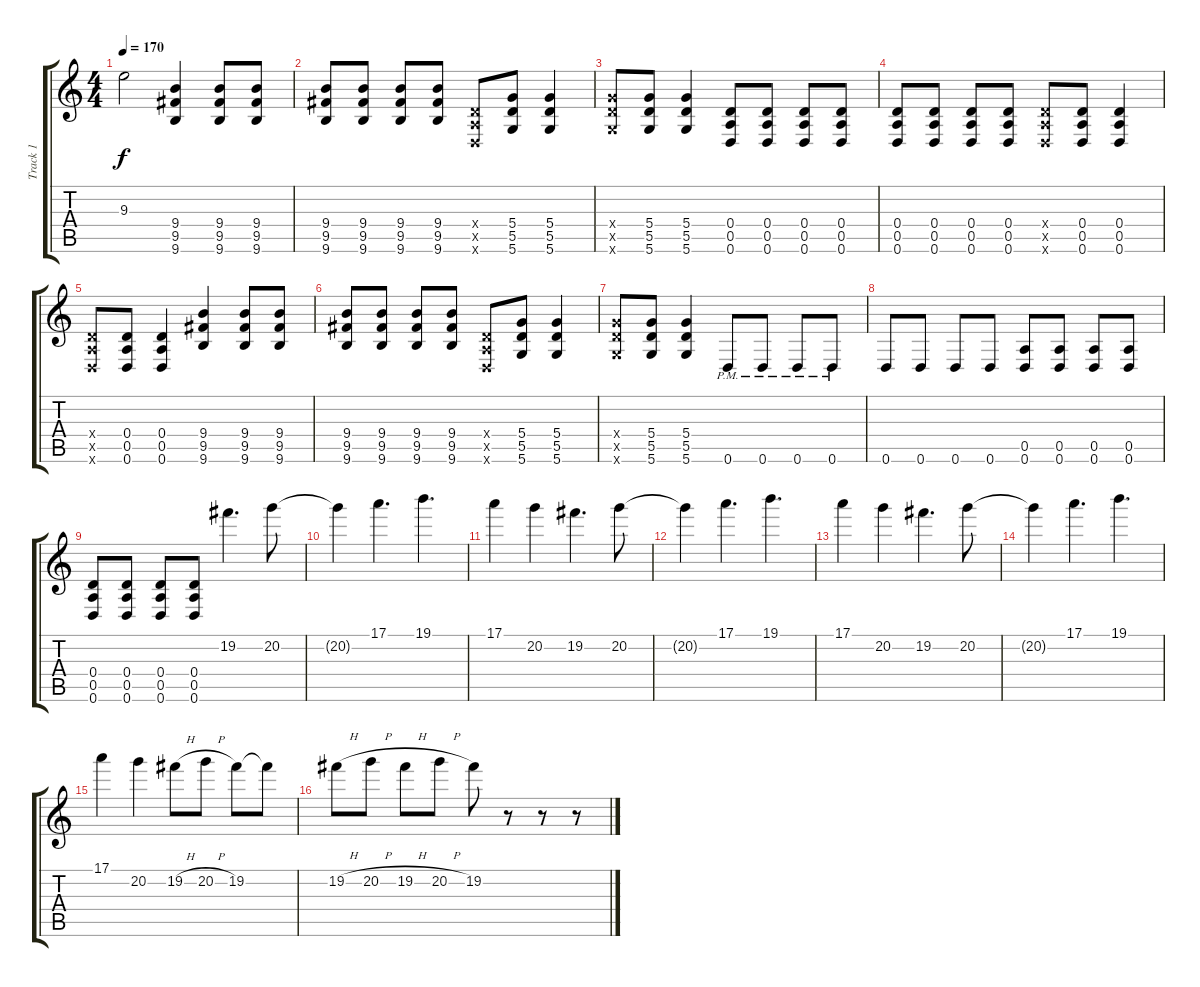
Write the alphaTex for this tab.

\track ("Track 1" "Track 1") {instrument acousticguitarsteel}
\staff {score tabs}
\tuning (E4 B3 G3 D3 A2 D2) {hide}
\ts (4 4)
\tempo 170
\clef g2
\ks c
9.3.2{dy f} (9.4 9.5 9.6).4 (9.4 9.5 9.6).8 (9.4 9.5 9.6).8 |
(9.4 9.5 9.6).8 (9.4 9.5 9.6).8 (9.4 9.5 9.6).8 (9.4 9.5 9.6).8 (0.4{x} 0.5{x} 0.6{x}).8 (5.4 5.5 5.6).8 (5.4 5.5 5.6).4 |
(5.4{x} 5.5{x} 5.6{x}).8 (5.4 5.5 5.6).8 (5.4 5.5 5.6).4 (0.4 0.5 0.6).8 (0.4 0.5 0.6).8 (0.4 0.5 0.6).8 (0.4 0.5 0.6).8 |
(0.4 0.5 0.6).8 (0.4 0.5 0.6).8 (0.4 0.5 0.6).8 (0.4 0.5 0.6).8 (0.4{x} 0.5{x} 0.6{x}).8 (0.4 0.5 0.6).8 (0.4 0.5 0.6).4 |
(0.4{x} 0.5{x} 0.6{x}).8 (0.4 0.5 0.6).8 (0.4 0.5 0.6).4 (9.4 9.5 9.6).4 (9.4 9.5 9.6).8 (9.4 9.5 9.6).8 |
(9.4 9.5 9.6).8 (9.4 9.5 9.6).8 (9.4 9.5 9.6).8 (9.4 9.5 9.6).8 (0.4{x} 0.5{x} 0.6{x}).8 (5.4 5.5 5.6).8 (5.4 5.5 5.6).4 |
(5.4{x} 5.5{x} 5.6{x}).8 (5.4 5.5 5.6).8 (5.4 5.5 5.6).4 0.6{pm}.8 0.6{pm}.8 0.6{pm}.8 0.6{pm}.8 |
0.6.8 0.6.8 0.6.8 0.6.8 (0.5 0.6).8 (0.5 0.6).8 (0.5 0.6).8 (0.5 0.6).8 |
(0.4 0.5 0.6).8 (0.4 0.5 0.6).8 (0.4 0.5 0.6).8 (0.4 0.5 0.6).8 19.2.4{d} 20.2.8 |
20.2{t}.4 17.1.4{d} 19.1.4{d} |
17.1.4 20.2.4 19.2.4{d} 20.2.8 |
20.2{t}.4 17.1.4{d} 19.1.4{d} |
17.1.4 20.2.4 19.2.4{d} 20.2.8 |
20.2{t}.4 17.1.4{d} 19.1.4{d} |
17.1.4 20.2.4 19.2{h}.8 20.2{h}.8 19.2.8 19.2{t}.8 |
19.2{h}.8 20.2{h}.8 19.2{h}.8 20.2{h}.8 19.2.8 r.8 r.8 r.8
